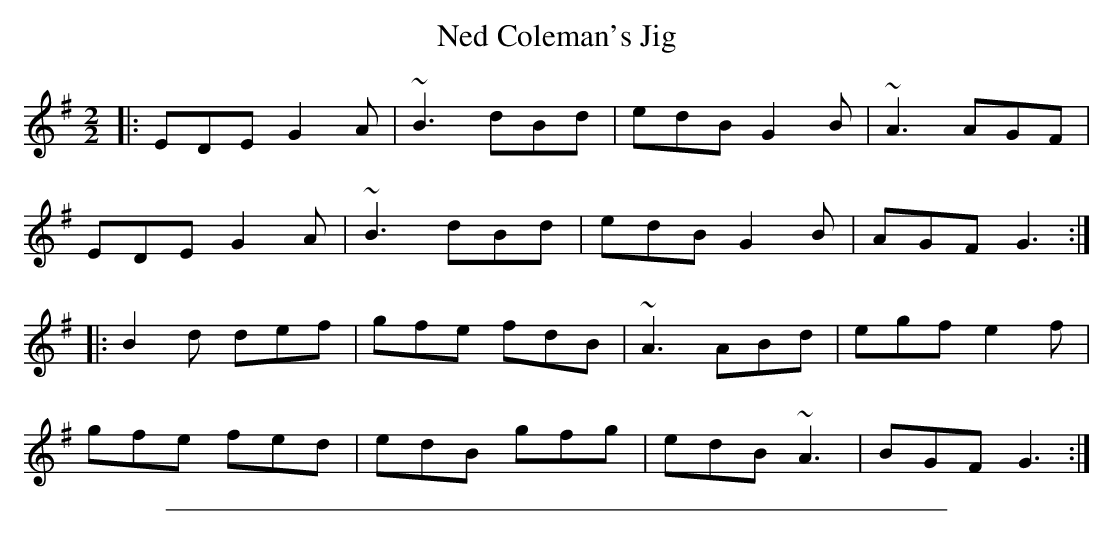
X:1
T: Ned Coleman's Jig
M:2/2
L:1/8
K:G
|: EDE G2A | ~B3 dBd | edB G2B | ~A3 AGF |
   EDE G2A | ~B3 dBd | edB G2B | AGF G3 :|
|: B2d def | gfe fdB | ~A3 ABd | egf e2f |
   gfe fed | edB gfg | edB ~A3 | BGF G3 :|
